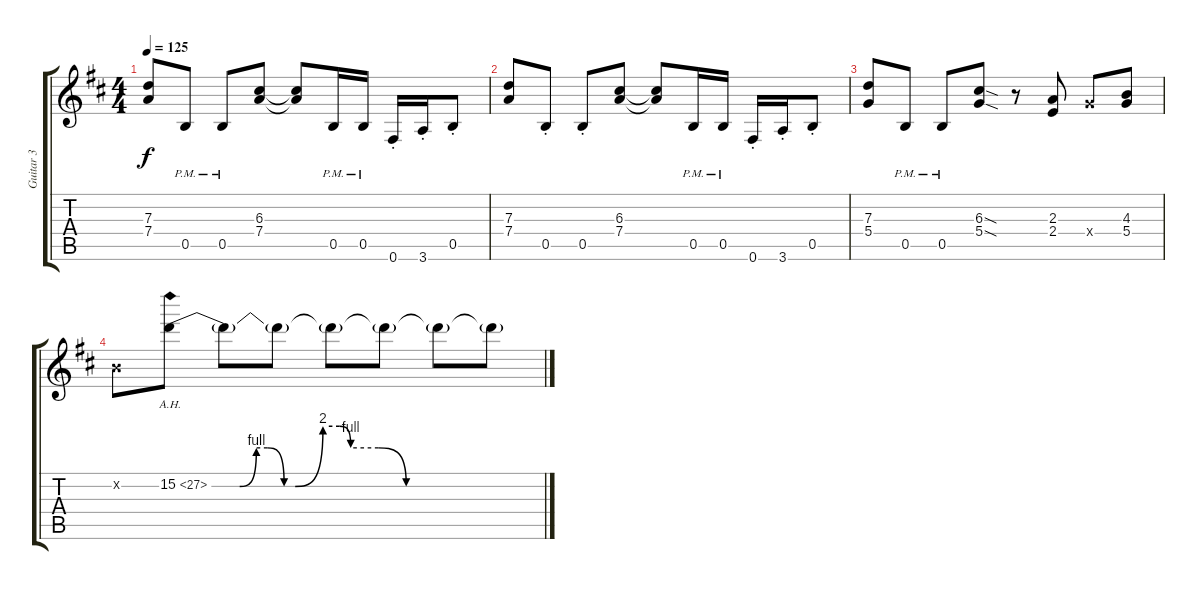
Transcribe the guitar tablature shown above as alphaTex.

\track ("Guitar 3" "Guitar 3") {instrument overdrivenguitar}
\staff {score tabs}
\tuning (E4 B3 G3 D3 B2 Gb2) {hide}
\ts (4 4)
\tempo 125
\clef g2
\ks bminor
(7.3 7.4).8{dy f} 0.5{pm}.8 0.5{pm}.8 (6.3 7.4).8 (6.3{t} 7.4{t}).8 0.5{pm}.16 0.5{pm}.16 0.6{st}.16 3.6{st}.16 0.5{st}.8 |
(7.3 7.4).8 0.5{st}.8 0.5{st}.8 (6.3 7.4).8 (6.3{t} 7.4{t}).8 0.5{pm}.16 0.5{pm}.16 0.6{st}.16 3.6{st}.16 0.5{st}.8 |
(7.3 5.4).8 0.5{pm}.8 0.5{pm}.8 (6.3{sod} 5.4{sod}).8 r.8 (2.3 2.4).8 5.4{x}.8 (4.3 5.4).8 |
0.2{x}.8 15.2{be (custom 0 0 5 0 8 4 10 4 13 0 15 0 20 8 23 8 25 4 30 4 35 0 60 0) ah 12}.8 15.2{t}.8 15.2{t}.8 15.2{t}.8 15.2{t}.8 15.2{t}.8 15.2{t}.8
